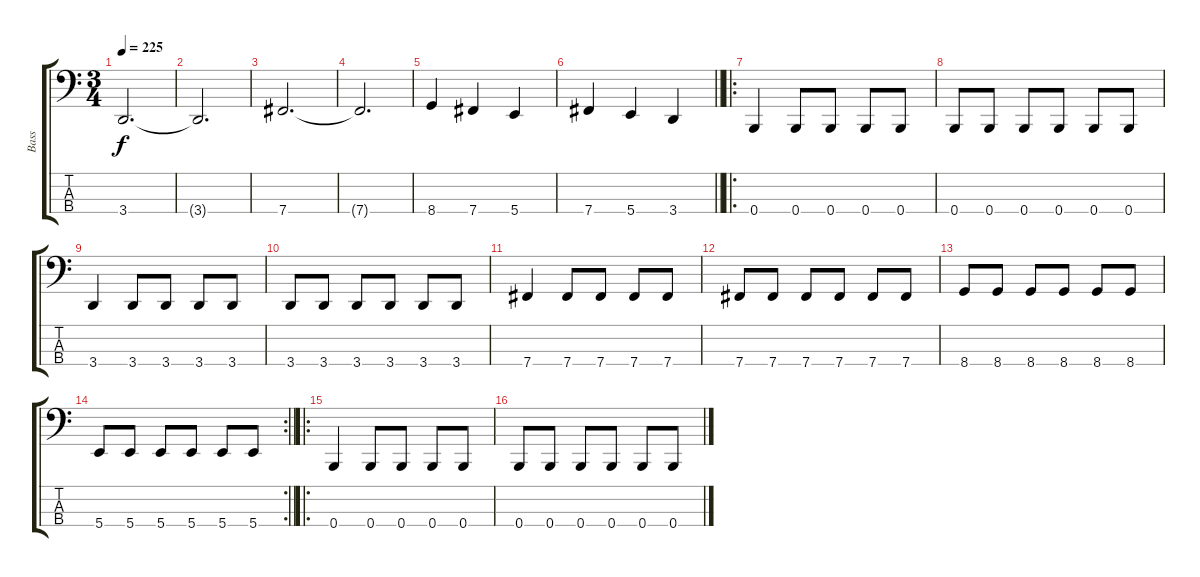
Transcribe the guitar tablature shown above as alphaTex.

\track ("Bass" "Bass") {instrument electricbassfinger}
\staff {score tabs}
\tuning (E2 B1 Gb1 B0) {hide}
\ts (3 4)
\tempo 225
\clef f4
\ks c
3.4.2{d dy f} |
3.4{t}.2{d} |
7.4.2{d} |
7.4{t}.2{d} |
8.4.4 7.4.4 5.4.4 |
\barLineRight lightlight
7.4.4 5.4.4 3.4.4 |
\ro
0.4.4 0.4.8 0.4.8 0.4.8 0.4.8 |
0.4.8 0.4.8 0.4.8 0.4.8 0.4.8 0.4.8 |
3.4.4 3.4.8 3.4.8 3.4.8 3.4.8 |
3.4.8 3.4.8 3.4.8 3.4.8 3.4.8 3.4.8 |
7.4.4 7.4.8 7.4.8 7.4.8 7.4.8 |
7.4.8 7.4.8 7.4.8 7.4.8 7.4.8 7.4.8 |
8.4.8 8.4.8 8.4.8 8.4.8 8.4.8 8.4.8 |
\rc 2
\barLineRight lightlight
5.4.8 5.4.8 5.4.8 5.4.8 5.4.8 5.4.8 |
\ro
0.4.4 0.4.8 0.4.8 0.4.8 0.4.8 |
0.4.8 0.4.8 0.4.8 0.4.8 0.4.8 0.4.8
